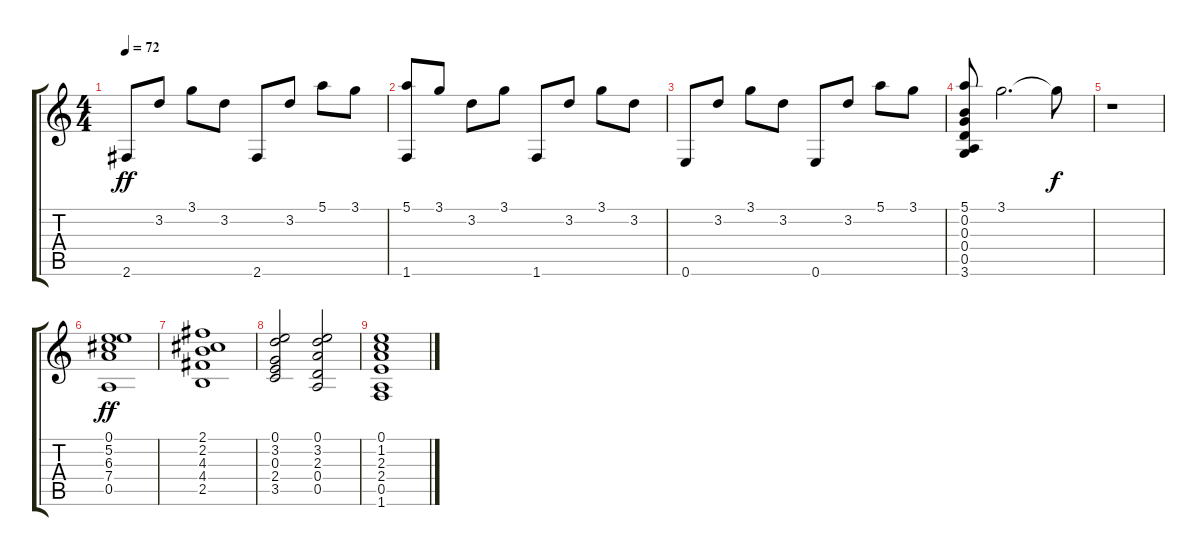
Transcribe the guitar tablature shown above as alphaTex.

\track "" {instrument acousticguitarnylon}
\staff {score tabs}
\tuning (E4 B3 G3 D3 A2 E2) {hide}
\ts (4 4)
\tempo 72
\clef g2
\ks c
2.6.8{dy ff} 3.2.8 3.1.8 3.2.8 2.6.8 3.2.8 5.1.8 3.1.8 |
(5.1 1.6).8 3.1.8 3.2.8 3.1.8 1.6.8 3.2.8 3.1.8 3.2.8 |
0.6.8 3.2.8 3.1.8 3.2.8 0.6.8 3.2.8 5.1.8 3.1.8 |
(5.1 0.2 0.3 0.4 0.5 3.6).8 3.1.2{d} 3.1{t}.8{dy f} |
r.1 |
(0.1 5.2 6.3 7.4 0.5).1{dy ff} |
(2.1 2.2 4.3 4.4 2.5).1 |
(0.1 3.2 0.3 2.4 3.5).2 (0.1 3.2 2.3 0.4 0.5).2 |
(0.1 1.2 2.3 2.4 0.5 1.6).1
